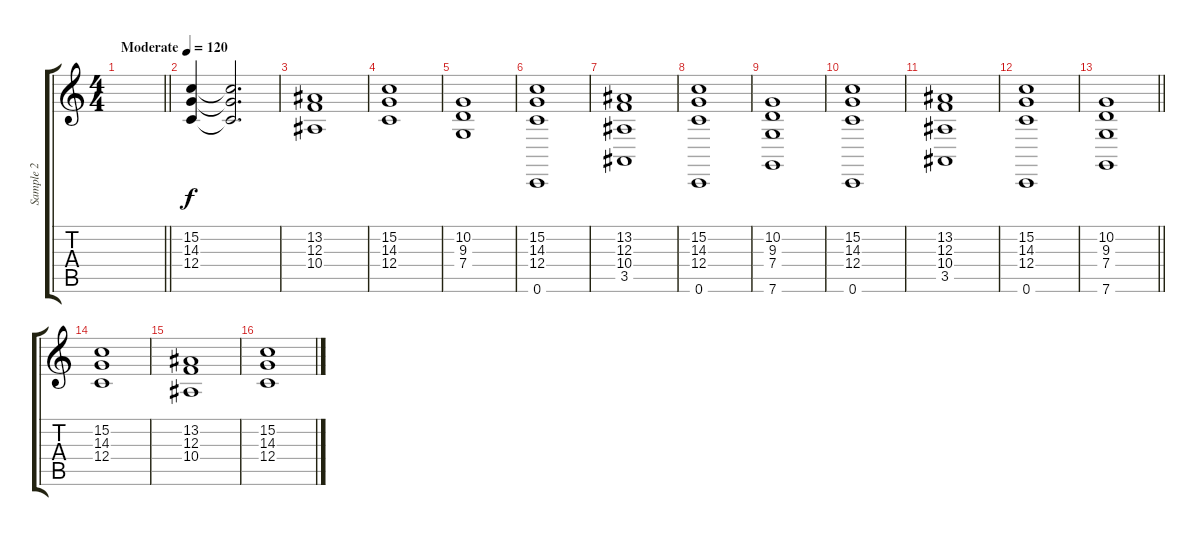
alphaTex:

\track ("Sample 2" "Sample 2") {instrument stringensemble1}
\staff {score tabs}
\tuning (D4 A3 F3 C3 G2 C2) {hide}
\ts (4 4)
\tempo (120 "Moderate")
\clef g2
\barLineRight lightlight
\ks c
|
\section ("" " ")
(15.2 14.3 12.4).4{volume 4} (15.2{t} 14.3{t} 12.4{t}).2{d volume 8} |
(13.2 12.3 10.4).1 |
(15.2 14.3 12.4).1 |
(10.2 9.3 7.4).1 |
(15.2 14.3 12.4 0.6).1 |
(13.2 12.3 10.4 3.5).1 |
(15.2 14.3 12.4 0.6).1 |
(10.2 9.3 7.4 7.6).1 |
(15.2 14.3 12.4 0.6).1 |
(13.2 12.3 10.4 3.5).1 |
(15.2 14.3 12.4 0.6).1 |
\barLineRight lightlight
(10.2 9.3 7.4 7.6).1 |
\section ("" " ")
(15.2 14.3 12.4).1 |
(13.2 12.3 10.4).1 |
(15.2 14.3 12.4).1
